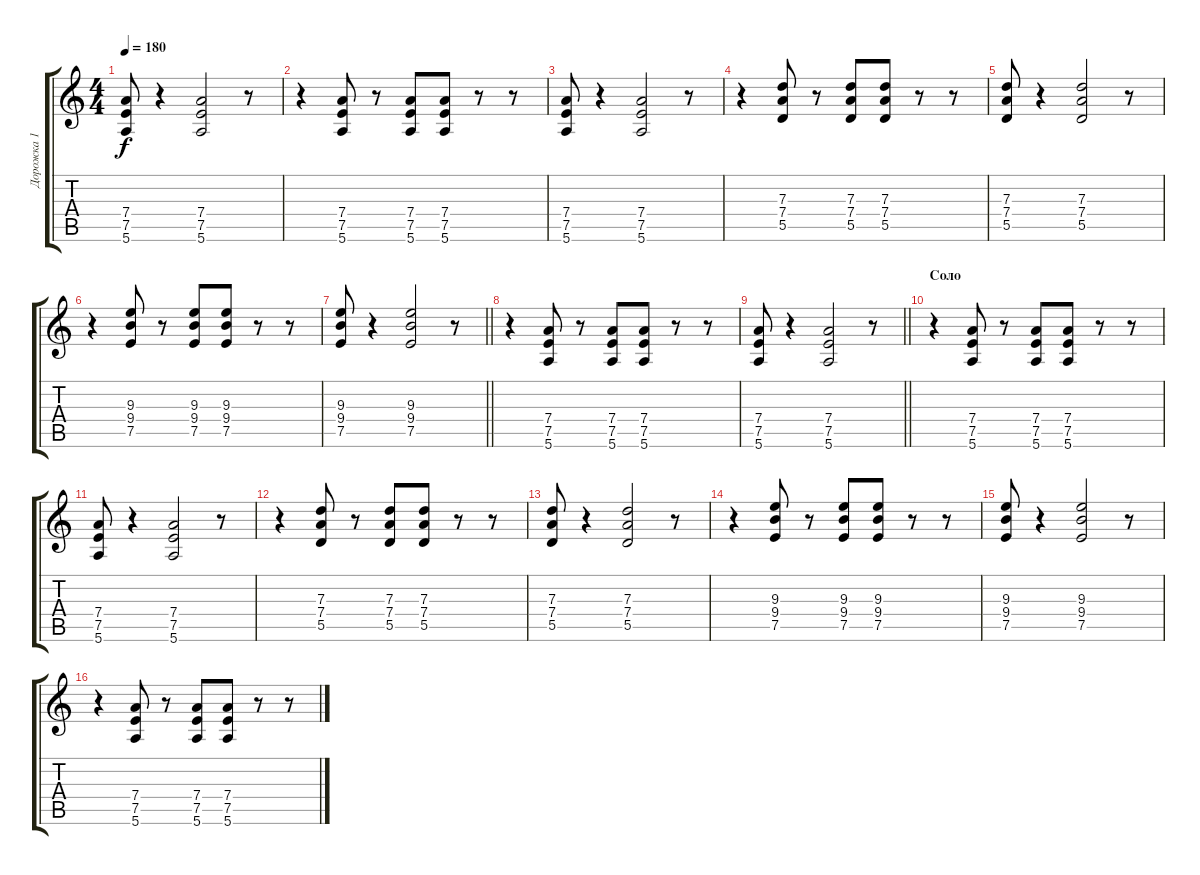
\track ("Дорожка 1" "Дорожка 1") {instrument overdrivenguitar}
\staff {score tabs}
\tuning (E4 B3 G3 D3 A2 E2) {hide}
\ts (4 4)
\tempo 180
\clef g2
\ks c
(7.4 7.5 5.6).8{dy f} r.4 (7.4 7.5 5.6).2 r.8 |
r.4 (7.4 7.5 5.6).8 r.8 (7.4 7.5 5.6).8 (7.4 7.5 5.6).8 r.8 r.8 |
(7.4 7.5 5.6).8 r.4 (7.4 7.5 5.6).2 r.8 |
r.4 (7.3 7.4 5.5).8 r.8 (7.3 7.4 5.5).8 (7.3 7.4 5.5).8 r.8 r.8 |
(7.3 7.4 5.5).8 r.4 (7.3 7.4 5.5).2 r.8 |
r.4 (9.3 9.4 7.5).8 r.8 (9.3 9.4 7.5).8 (9.3 9.4 7.5).8 r.8 r.8 |
\barLineRight lightlight
(9.3 9.4 7.5).8 r.4 (9.3 9.4 7.5).2 r.8 |
r.4 (7.4 7.5 5.6).8 r.8 (7.4 7.5 5.6).8 (7.4 7.5 5.6).8 r.8 r.8 |
\barLineRight lightlight
(7.4 7.5 5.6).8 r.4 (7.4 7.5 5.6).2 r.8 |
\section ("" "Соло")
r.4 (7.4 7.5 5.6).8 r.8 (7.4 7.5 5.6).8 (7.4 7.5 5.6).8 r.8 r.8 |
(7.4 7.5 5.6).8 r.4 (7.4 7.5 5.6).2 r.8 |
r.4 (7.3 7.4 5.5).8 r.8 (7.3 7.4 5.5).8 (7.3 7.4 5.5).8 r.8 r.8 |
(7.3 7.4 5.5).8 r.4 (7.3 7.4 5.5).2 r.8 |
r.4 (9.3 9.4 7.5).8 r.8 (9.3 9.4 7.5).8 (9.3 9.4 7.5).8 r.8 r.8 |
(9.3 9.4 7.5).8 r.4 (9.3 9.4 7.5).2 r.8 |
r.4 (7.4 7.5 5.6).8 r.8 (7.4 7.5 5.6).8 (7.4 7.5 5.6).8 r.8 r.8
